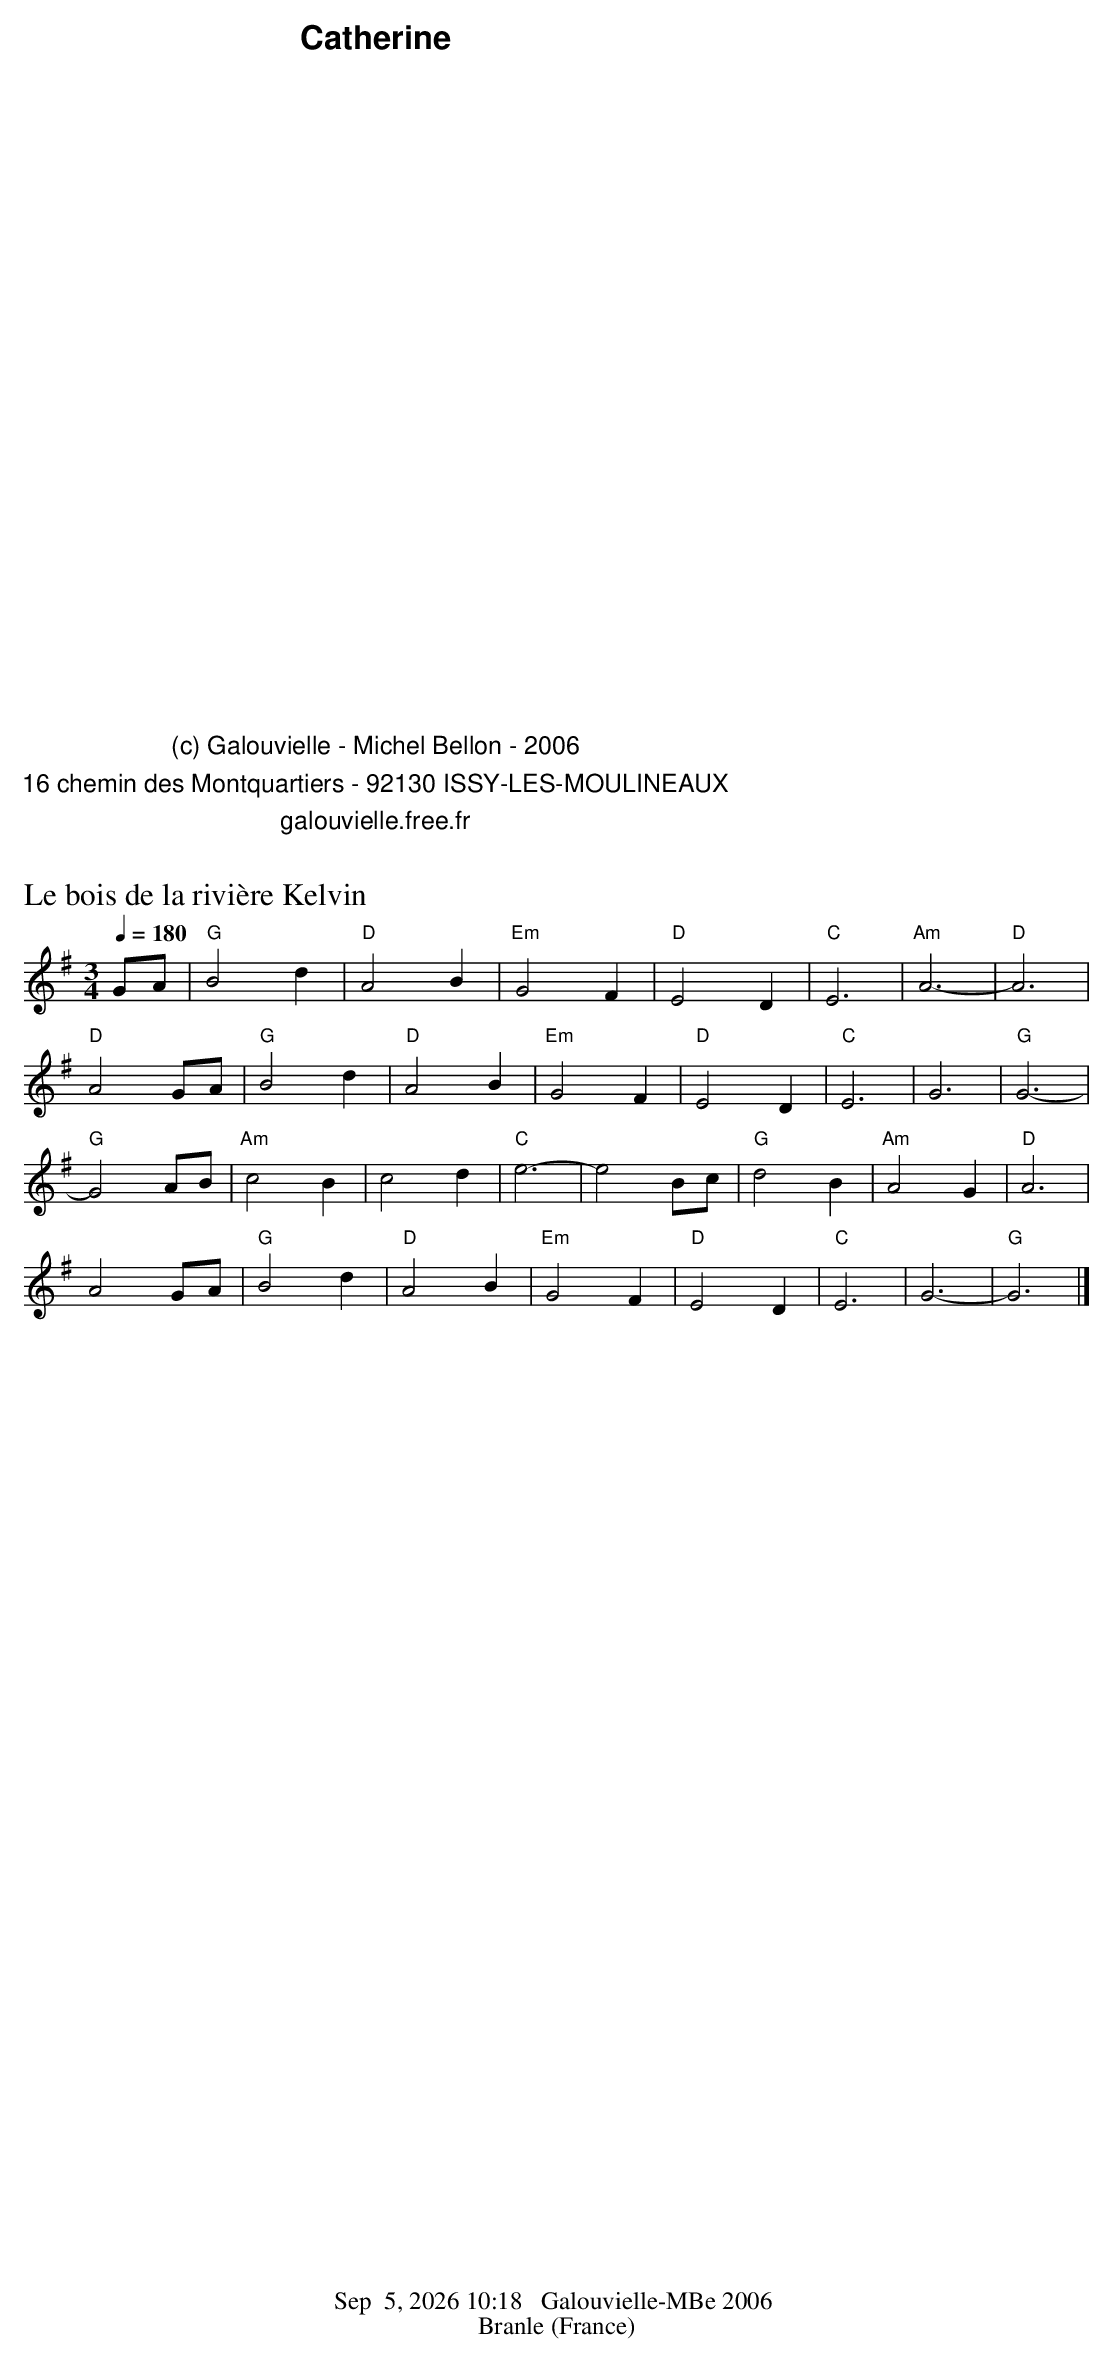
X:1
T:Le bois de la rivière Kelvin
C:                           % composer
O:Ecosse
M:3/4                           % meter
L:1/4                        % length of shortest note
Q:1/4=180                           % tempo
K:G                           % key
V:1                          % voice 1
G/A/ | "G"B2d | "D"A2B | "Em"G2F | "D"E2D | "C"E3 | "Am"A3- | "D"A3 |
"D"A2G/A/ | "G"B2d | "D"A2B | "Em"G2F | "D"E2D | "C"E3 | G3 | "G"G3- |
"G"G2A/B/ | "Am"c2B | c2d | "C"e3- | e2B/c/ | "G"d2B | "Am"A2G | "D"A3 |
A2G/A/ | "G"B2d | "D"A2B | "Em"G2F | "D"E2D | "C"E3 | G3- | "G"G3 |]
